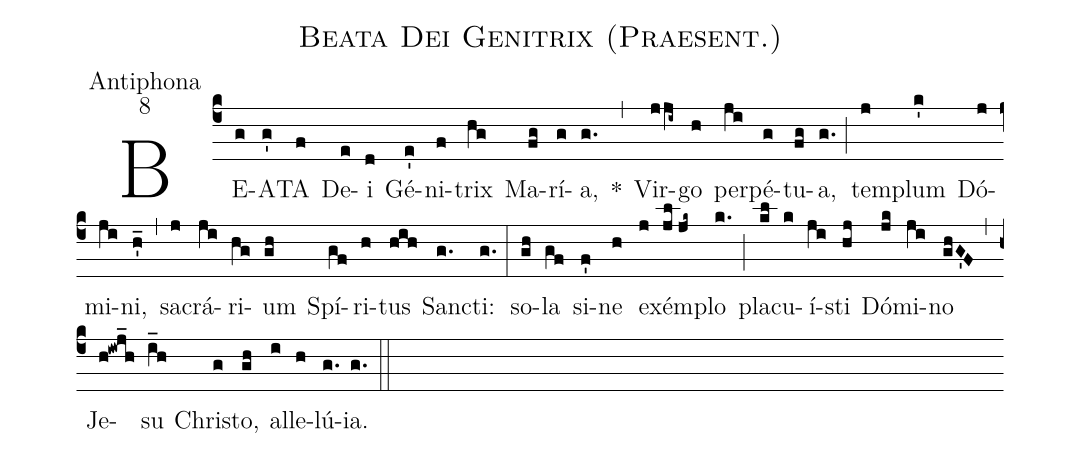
name:Beata Dei Genitrix (Praesent.);
office-part:Antiphona;
mode:8;
%%
(c4) BE(g)A(g')TA(f) De(e)i(d) Gé(e')ni(f)trix(hg) Ma(fg)rí(g)a,(g.) *(,) Vir(jji~)go(h) per(ji)pé(g)tu(fg)a,(g.) (;) tem(j)plum(k') Dó(j)mi(ji)ni,(h'_) (,) sa(j)crá(ji)ri(hg)um(gh) Spí(gf)ri(h)tus(hih) San(g.)cti:(g.) (:) so(gh)la(gf) si(f')ne(h) ex(j)ém(jl//jk~)plo(k.) (;) pla(kl)cu(k)í(ji)sti(hj) Dó(jk)mi(ji)no(ghG'F) (,) Je(h!iwj_h)su(i_h) Chri(g)sto,(gh) al(i)le(h)lú(g.)ia.(g.) (::)
